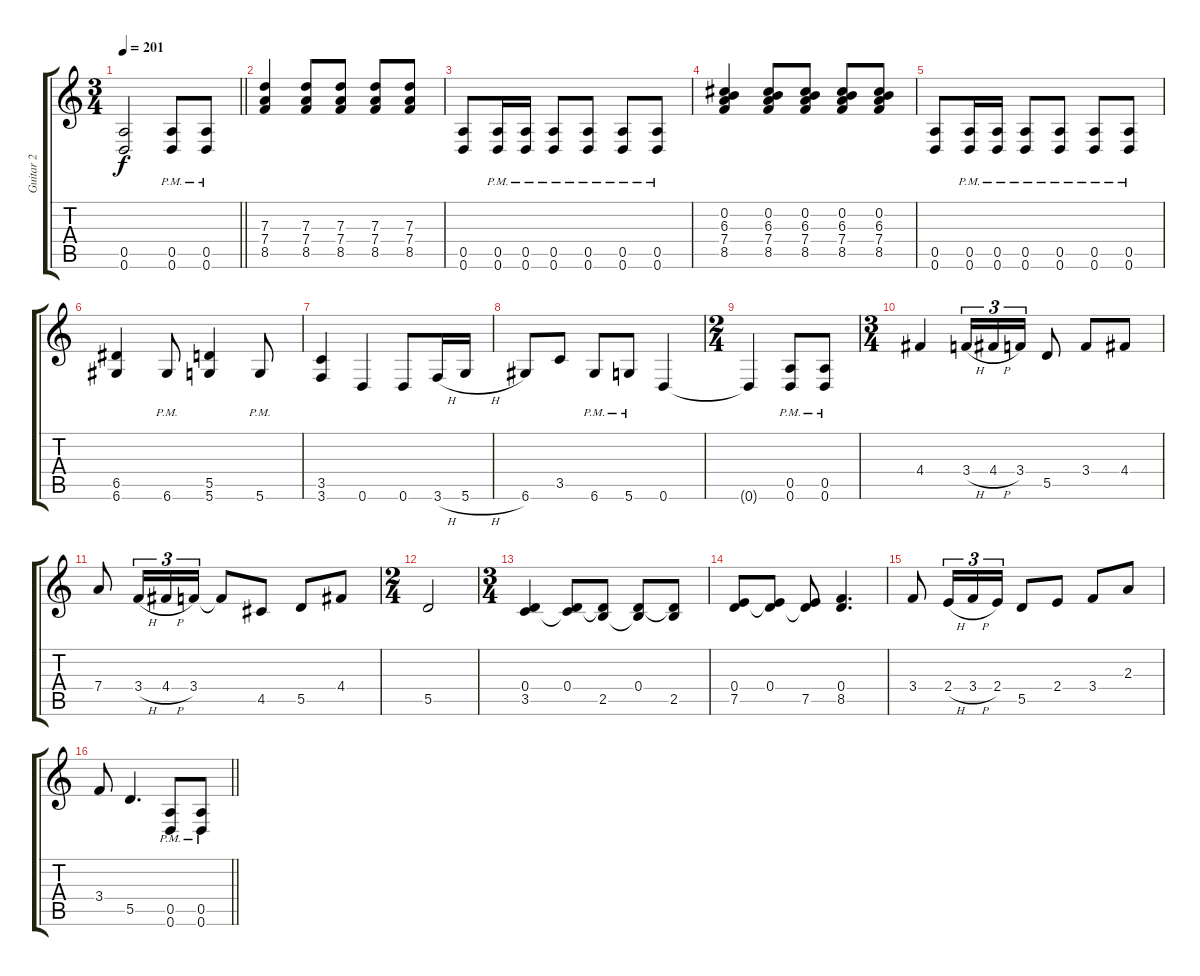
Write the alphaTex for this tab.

\track ("Guitar 2" "Guitar 2") {mute instrument distortionguitar}
\staff {score tabs}
\tuning (E4 B3 G3 D3 A2 D2) {hide}
\ts (3 4)
\tempo 201
\clef g2
\barLineRight lightlight
\ks c
(0.5 0.6).2{dy f} (0.5{pm} 0.6{pm}).8 (0.5{pm} 0.6{pm}).8 |
(7.3 7.4 8.5).4 (7.3 7.4 8.5).8 (7.3 7.4 8.5).8 (7.3 7.4 8.5).8 (7.3 7.4 8.5).8 |
(0.5 0.6).8 (0.5{pm} 0.6{pm}).16 (0.5{pm} 0.6{pm}).16 (0.5{pm} 0.6{pm}).8 (0.5{pm} 0.6{pm}).8 (0.5{pm} 0.6{pm}).8 (0.5{pm} 0.6{pm}).8 |
(0.2 6.3 7.4 8.5).4 (0.2 6.3 7.4 8.5).8 (0.2 6.3 7.4 8.5).8 (0.2 6.3 7.4 8.5).8 (0.2 6.3 7.4 8.5).8 |
(0.5 0.6).8 (0.5{pm} 0.6{pm}).16 (0.5{pm} 0.6{pm}).16 (0.5{pm} 0.6{pm}).8 (0.5{pm} 0.6{pm}).8 (0.5{pm} 0.6{pm}).8 (0.5{pm} 0.6{pm}).8 |
(6.5 6.6).4 6.6{pm}.8 (5.5 5.6).4 5.6{pm}.8 |
(3.5 3.6).4 0.6.4 0.6.8 3.6{h}.16 5.6{h}.16 |
6.6.8 3.5.8 6.6{pm}.8 5.6{pm}.8 0.6.4 |
\ts (2 4)
0.6{t}.4 (0.5{pm} 0.6{pm}).8 (0.5{pm} 0.6{pm}).8 |
\ts (3 4)
4.4.4 3.4{h}.16{tu (3 2)} 4.4{h}.16{tu (3 2)} 3.4.16{tu (3 2)} 5.5.8 3.4.8 4.4.8 |
7.4.8 3.4{h}.16{tu (3 2)} 4.4{h}.16{tu (3 2)} 3.4.16{tu (3 2)} 3.4{t}.8 4.5.8 5.5.8 4.4.8 |
\ts (2 4)
5.5.2 |
\ts (3 4)
(0.4 3.5).4 (0.4 3.5{t}).8 (0.4{t} 2.5).8 (0.4 2.5{t}).8 (0.4{t} 2.5).8 |
(0.4 7.5).8 (0.4 7.5{t}).8 (0.4{t} 7.5).8 (0.4 8.5).4{d} |
3.4.8 2.4{h}.16{tu (3 2)} 3.4{h}.16{tu (3 2)} 2.4.16{tu (3 2)} 5.5.8 2.4.8 3.4.8 2.3.8 |
\barLineRight lightlight
3.4.8 5.5.4{d} (0.5{pm} 0.6{pm}).8 (0.5{pm} 0.6{pm}).8
